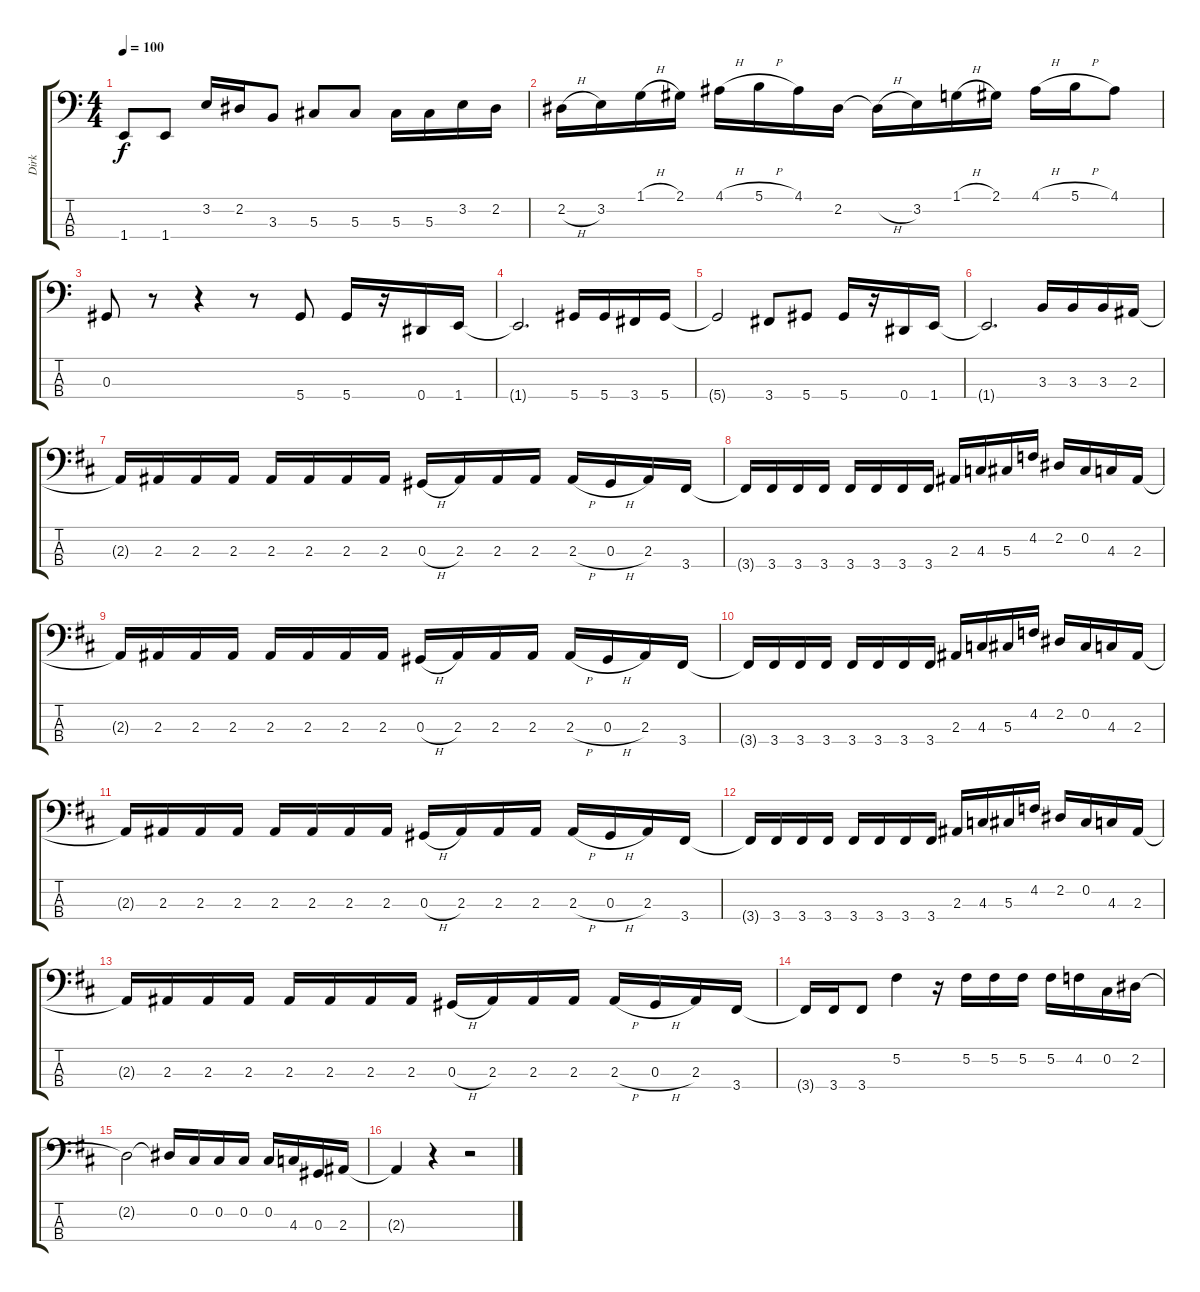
\track ("Dirk" "Dirk") {instrument electricbassfinger}
\staff {score tabs}
\tuning (Gb2 Db2 Ab1 Eb1) {hide}
\ts (4 4)
\tempo 100
\clef f4
\ks c
1.4.8{dy f} 1.4.8 3.2.16 2.2.16 3.3.8 5.3.8 5.3.8 5.3.16 5.3.16 3.2.16 2.2.16 |
2.2{h}.16 3.2.16 1.1{h}.16 2.1.16 4.1{h}.16 5.1{h}.16 4.1.16 2.2.16 2.2{h t}.16 3.2.16 1.1{h}.16 2.1.16 4.1{h}.16 5.1{h}.16 4.1.8 |
0.3.8 r.8 r.4 r.8 5.4.8 5.4.16 r.16 0.4.16 1.4.16 |
1.4{t}.2{d} 5.4.16 5.4.16 3.4.16 5.4.16 |
5.4{t}.2 3.4.8 5.4.8 5.4.16 r.16 0.4.16 1.4.16 |
1.4{t}.2{d} 3.3.16 3.3.16 3.3.16 2.3.16 |
\ks d
2.3{t}.16 2.3.16 2.3.16 2.3.16 2.3.16 2.3.16 2.3.16 2.3.16 0.3{h}.16 2.3.16 2.3.16 2.3.16 2.3{h}.16 0.3{h}.16 2.3.16 3.4.16 |
3.4{t}.16 3.4.16 3.4.16 3.4.16 3.4.16 3.4.16 3.4.16 3.4.16 2.3.16 4.3.16 5.3.16 4.2.16 2.2.16 0.2.16 4.3.16 2.3.16 |
2.3{t}.16 2.3.16 2.3.16 2.3.16 2.3.16 2.3.16 2.3.16 2.3.16 0.3{h}.16 2.3.16 2.3.16 2.3.16 2.3{h}.16 0.3{h}.16 2.3.16 3.4.16 |
3.4{t}.16 3.4.16 3.4.16 3.4.16 3.4.16 3.4.16 3.4.16 3.4.16 2.3.16 4.3.16 5.3.16 4.2.16 2.2.16 0.2.16 4.3.16 2.3.16 |
2.3{t}.16 2.3.16 2.3.16 2.3.16 2.3.16 2.3.16 2.3.16 2.3.16 0.3{h}.16 2.3.16 2.3.16 2.3.16 2.3{h}.16 0.3{h}.16 2.3.16 3.4.16 |
3.4{t}.16 3.4.16 3.4.16 3.4.16 3.4.16 3.4.16 3.4.16 3.4.16 2.3.16 4.3.16 5.3.16 4.2.16 2.2.16 0.2.16 4.3.16 2.3.16 |
2.3{t}.16 2.3.16 2.3.16 2.3.16 2.3.16 2.3.16 2.3.16 2.3.16 0.3{h}.16 2.3.16 2.3.16 2.3.16 2.3{h}.16 0.3{h}.16 2.3.16 3.4.16 |
3.4{t}.16 3.4.16 3.4.8 5.2.4 r.16 5.2.16 5.2.16 5.2.16 5.2.16 4.2.16 0.2.16 2.2.16 |
2.2{t}.2 2.2{t}.16 0.2.16 0.2.16 0.2.16 0.2.16 4.3.16 0.3.16 2.3.16 |
2.3{t}.4 r.4 r.2
